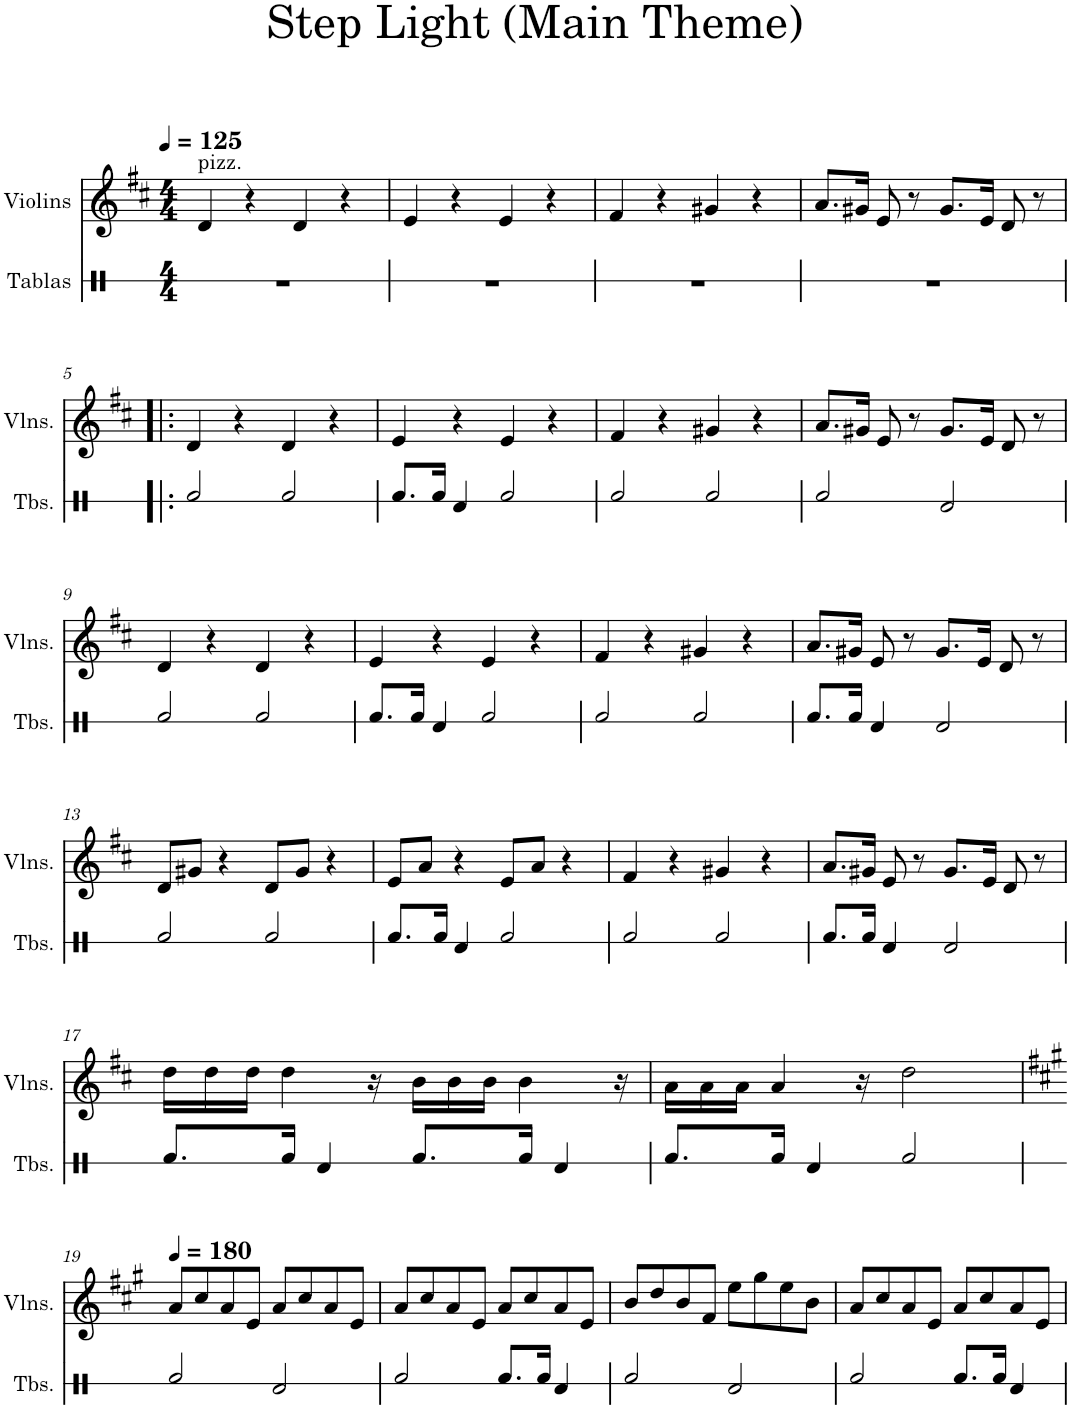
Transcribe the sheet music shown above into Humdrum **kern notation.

**kern	**kern
*part2	*part1
*staff2	*staff1
*I"Tablas	*I"Violins
*I'Tbs.	*I'Vlns.
*stria1	*
*clefX	*clefG2
*k[]	*k[f#c#]
*M4/4	*M4/4
*MM125	*MM125
=1	=1
!	!LO:TX:a:t=pizz.
1r	4d/
.	4r
.	4d/
.	4r
=2	=2
1r	4e/
.	4r
.	4e/
.	4r
=3	=3
1r	4f#/
.	4r
.	4g#X/
.	4r
=4	=4
1r	8.a/L
.	16g#X/Jk
.	8e/
.	8r
.	8.g#/L
.	16e/Jk
.	8d/
.	8r
!!LO:LB:g=z
=5!|:	=5!|:
2Rf/	4d/
.	4r
2Rf/	4d/
.	4r
=6	=6
8.Rf/L	4e/
16Rf/Jk	.
4Rd/	4r
2Rf/	4e/
.	4r
=7	=7
2Rf/	4f#/
.	4r
2Rf/	4g#X/
.	4r
=8	=8
2Rf/	8.a/L
.	16g#X/Jk
.	8e/
.	8r
2Rd/	8.g#/L
.	16e/Jk
.	8d/
.	8r
!!LO:LB:g=z
=9	=9
2Rf/	4d/
.	4r
2Rf/	4d/
.	4r
=10	=10
8.Rf/L	4e/
16Rf/Jk	.
4Rd/	4r
2Rf/	4e/
.	4r
=11	=11
2Rf/	4f#/
.	4r
2Rf/	4g#X/
.	4r
=12	=12
8.Rf/L	8.a/L
16Rf/Jk	16g#X/Jk
4Rd/	8e/
.	8r
2Rd/	8.g#/L
.	16e/Jk
.	8d/
.	8r
!!LO:LB:g=z
=13	=13
2Rf/	8d/L
.	8g#X/J
.	4r
2Rf/	8d/L
.	8g#/J
.	4r
=14	=14
8.Rf/L	8e/L
.	8a/J
16Rf/Jk	.
4Rd/	4r
2Rf/	8e/L
.	8a/J
.	4r
=15	=15
2Rf/	4f#/
.	4r
2Rf/	4g#X/
.	4r
=16	=16
8.Rf/L	8.a/L
16Rf/Jk	16g#X/Jk
4Rd/	8e/
.	8r
2Rd/	8.g#/L
.	16e/Jk
.	8d/
.	8r
!!LO:LB:g=z
=17	=17
8.Rf/L	16dd\LL
.	16dd\
.	16dd\JJ
16Rf/Jk	4dd\
4Rd/	.
.	16r
8.Rf/L	16b\LL
.	16b\
.	16b\JJ
16Rf/Jk	4b\
4Rd/	.
.	16r
=18	=18
8.Rf/L	16a\LL
.	16a\
.	16a\JJ
16Rf/Jk	4a/
4Rd/	.
.	16r
2Rf/	2dd\
!!LO:LB:g=z
=19	=19
*	*k[f#c#g#]
*	*MM180
2Rf/	8a/L
.	8cc#/
.	8a/
.	8e/J
2Rd/	8a/L
.	8cc#/
.	8a/
.	8e/J
=20	=20
2Rf/	8a/L
.	8cc#/
.	8a/
.	8e/J
8.Rf/L	8a/L
.	8cc#/
16Rf/Jk	.
4Rd/	8a/
.	8e/J
=21	=21
2Rf/	8b/L
.	8dd/
.	8b/
.	8f#/J
2Rd/	8ee\L
.	8gg#\
.	8ee\
.	8b\J
=22	=22
2Rf/	8a/L
.	8cc#/
.	8a/
.	8e/J
8.Rf/L	8a/L
.	8cc#/
16Rf/Jk	.
4Rd/	8a/
.	8e/J
=	=
*-	*-
